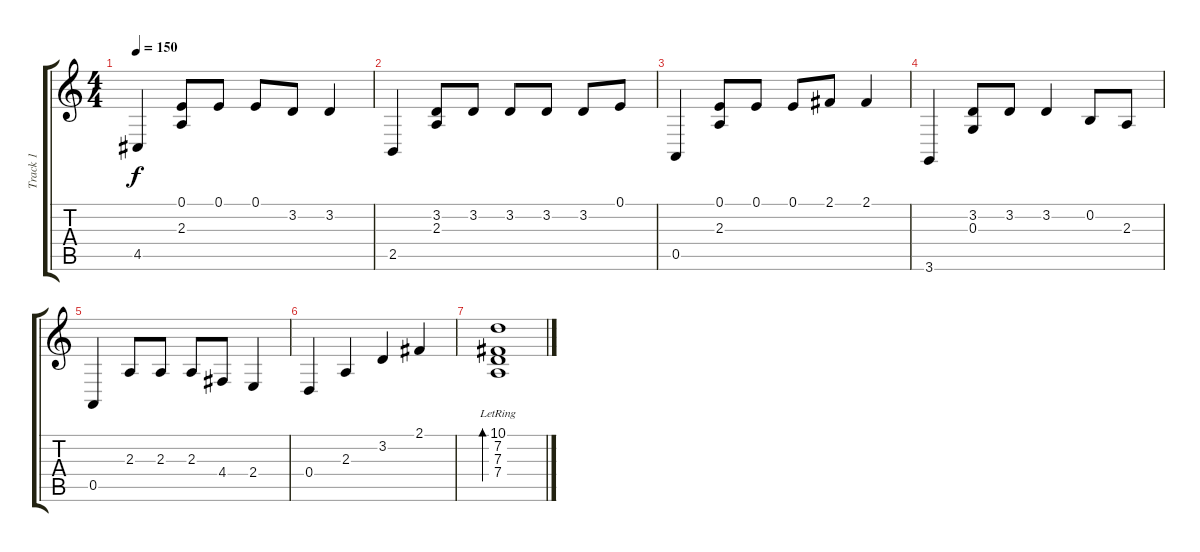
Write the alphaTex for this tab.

\track ("Track 1" "Track 1") {instrument acousticgrandpiano}
\staff {score tabs}
\tuning (E4 B3 G3 D3 A2 E2) {hide}
\ts (4 4)
\tempo 150
\clef g2
\ks c
4.5.4{dy f} (0.1 2.3).8 0.1.8 0.1.8 3.2.8 3.2.4 |
2.5.4 (3.2 2.3).8 3.2.8 3.2.8 3.2.8 3.2.8 0.1.8 |
0.5.4 (0.1 2.3).8 0.1.8 0.1.8 2.1.8 2.1.4 |
3.6.4 (3.2 0.3).8 3.2.8 3.2.4 0.2.8 2.3.8 |
0.5.4 2.3.8 2.3.8 2.3.8 4.4.8 2.4.4 |
0.4.4 2.3.4 3.2.4 2.1.4 |
(10.1 7.2 7.3 7.4{lr}).1{bd 60}
